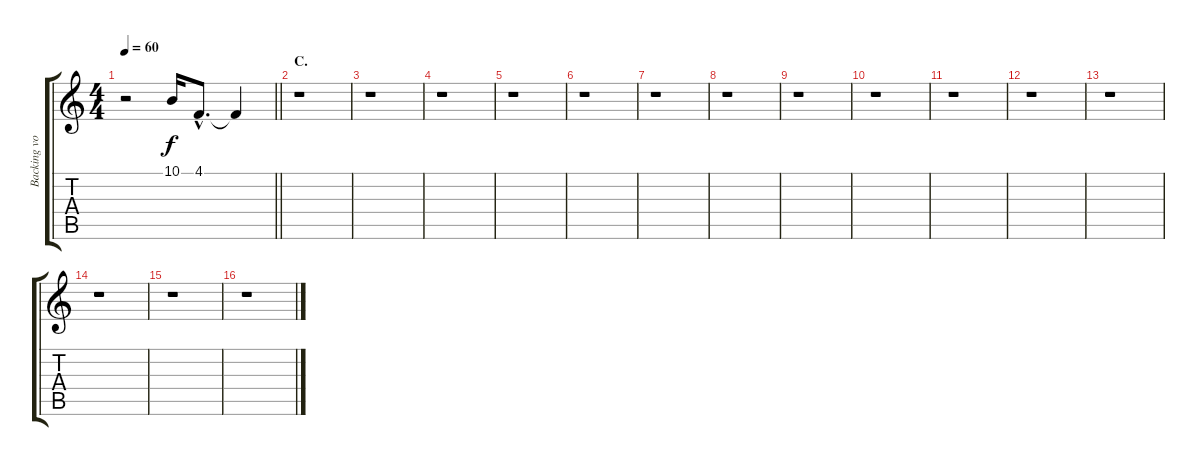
\track ("Backing vocals" "Backing vo") {instrument stringensemble2}
\staff {score tabs}
\tuning (Db4 Ab3 E3 B2 Gb2 Db2) {hide}
\ts (4 4)
\tempo 60
\clef g2
\barLineRight lightlight
\ks c
r.2{dy f} 10.1.16 4.1{hac}.8{d} 4.1{t}.4 |
\section ("" "C.")
r.1 |
r.1 |
r.1 |
r.1 |
r.1 |
r.1 |
r.1 |
r.1 |
r.1 |
r.1 |
r.1 |
r.1 |
r.1 |
r.1 |
r.1
